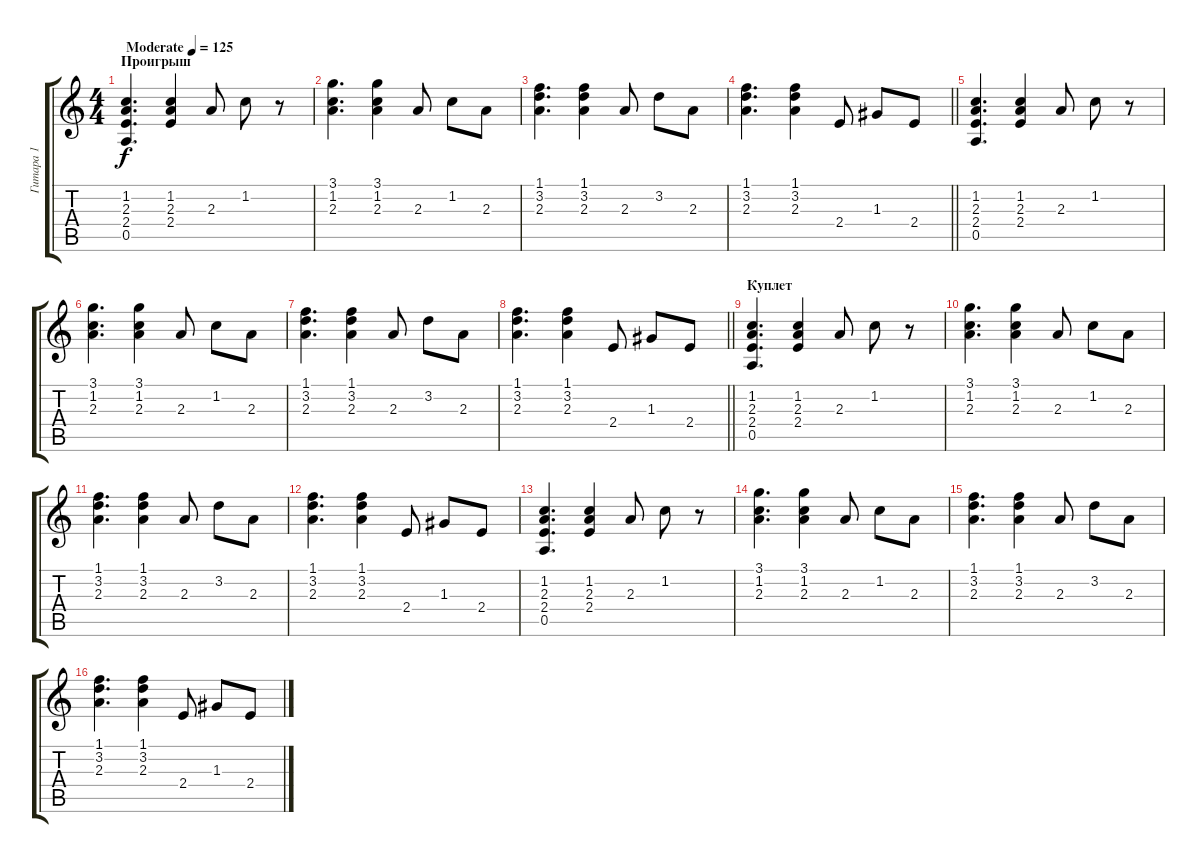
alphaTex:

\track ("Гитара 1" "Гитара 1") {instrument acousticguitarsteel}
\staff {score tabs}
\tuning (E4 B3 G3 D3 A2 E2) {hide}
\ts (4 4)
\section ("" "Проигрыш")
\tempo (125 "Moderate")
\clef g2
\ks c
(1.2 2.3 2.4 0.5).4{d dy f instrument acousticguitarsteel} (1.2 2.3 2.4).4 2.3.8 1.2.8 r.8 |
(3.1 1.2 2.3).4{d} (3.1 1.2 2.3).4 2.3.8 1.2.8 2.3.8 |
(1.1 3.2 2.3).4{d} (1.1 3.2 2.3).4 2.3.8 3.2.8 2.3.8 |
\barLineRight lightlight
(1.1 3.2 2.3).4{d} (1.1 3.2 2.3).4 2.4.8 1.3.8 2.4.8 |
(1.2 2.3 2.4 0.5).4{d} (1.2 2.3 2.4).4 2.3.8 1.2.8 r.8 |
(3.1 1.2 2.3).4{d} (3.1 1.2 2.3).4 2.3.8 1.2.8 2.3.8 |
(1.1 3.2 2.3).4{d} (1.1 3.2 2.3).4 2.3.8 3.2.8 2.3.8 |
\barLineRight lightlight
(1.1 3.2 2.3).4{d} (1.1 3.2 2.3).4 2.4.8 1.3.8 2.4.8 |
\section ("" "Куплет")
(1.2 2.3 2.4 0.5).4{d} (1.2 2.3 2.4).4 2.3.8 1.2.8 r.8 |
(3.1 1.2 2.3).4{d} (3.1 1.2 2.3).4 2.3.8 1.2.8 2.3.8 |
(1.1 3.2 2.3).4{d} (1.1 3.2 2.3).4 2.3.8 3.2.8 2.3.8 |
(1.1 3.2 2.3).4{d} (1.1 3.2 2.3).4 2.4.8 1.3.8 2.4.8 |
(1.2 2.3 2.4 0.5).4{d} (1.2 2.3 2.4).4 2.3.8 1.2.8 r.8 |
(3.1 1.2 2.3).4{d} (3.1 1.2 2.3).4 2.3.8 1.2.8 2.3.8 |
(1.1 3.2 2.3).4{d} (1.1 3.2 2.3).4 2.3.8 3.2.8 2.3.8 |
(1.1 3.2 2.3).4{d} (1.1 3.2 2.3).4 2.4.8 1.3.8 2.4.8
